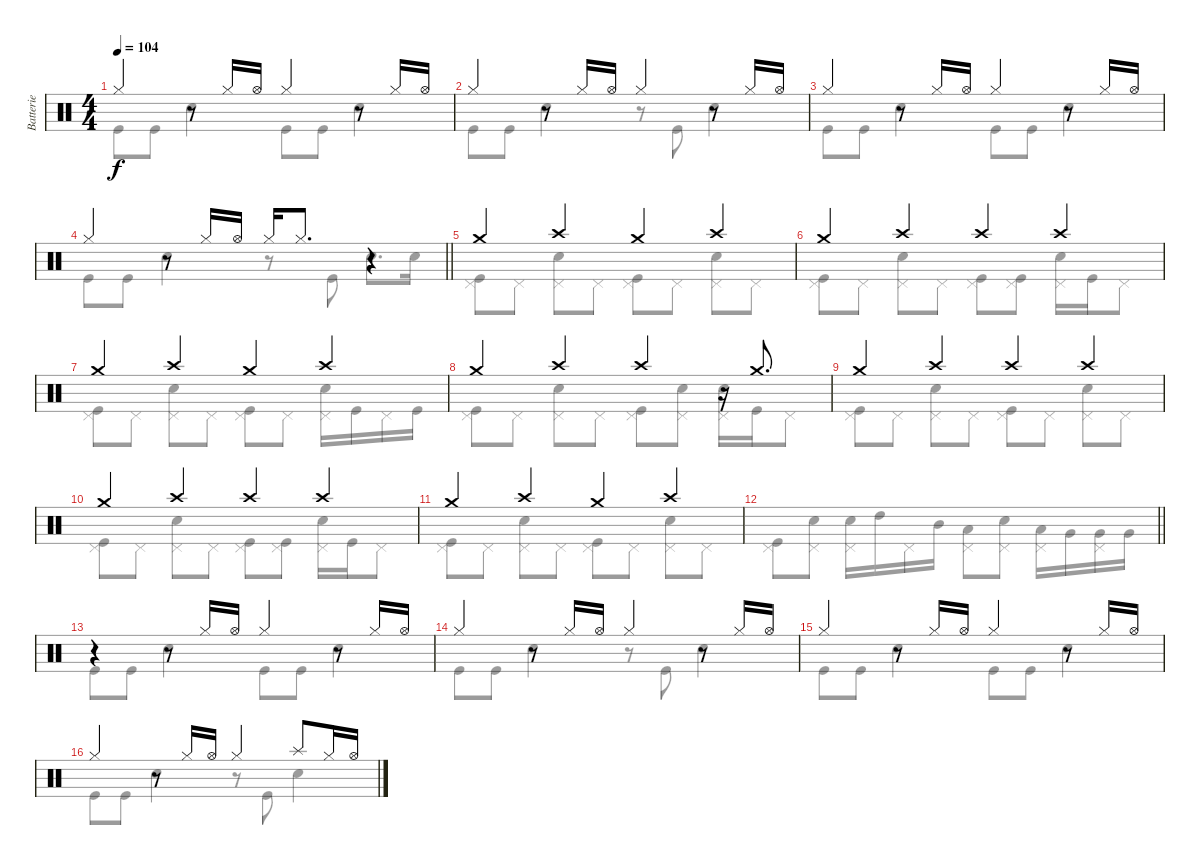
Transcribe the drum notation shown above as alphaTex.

\track ("Batterie" "Batterie") {instrument percussion}
\staff {score}
\articulation defaults
\voice
\ts (4 4)
\tempo 104
\clef neutral
\ks c "Hi-Hat (closed)".4{dy f}
r.8 "Hi-Hat (closed)".16 "Hi-Hat (open)".16 "Hi-Hat (closed)".4 r.8 "Hi-Hat (closed)".16 "Hi-Hat (open)".16 |
"Hi-Hat (closed)".4 r.8 "Hi-Hat (closed)".16 "Hi-Hat (open)".16 "Hi-Hat (closed)".4 r.8 "Hi-Hat (closed)".16 "Hi-Hat (open)".16 |
"Hi-Hat (closed)".4 r.8 "Hi-Hat (closed)".16 "Hi-Hat (open)".16 "Hi-Hat (closed)".4 r.8 "Hi-Hat (closed)".16 "Hi-Hat (open)".16 |
\barLineRight lightlight "Hi-Hat (closed)".4
r.8 "Hi-Hat (closed)".16 "Hi-Hat (open)".16 "Hi-Hat (closed)".16 "Hi-Hat (closed)".8{d} r.4 |
"Crash medium (hit)".4 "Crash high (hit)".4 "Crash medium (hit)".4 "Crash high (hit)".4 |
"Crash medium (hit)".4 "Crash high (hit)".4 "Crash high (hit)".4 "Crash high (hit)".4 |
"Crash medium (hit)".4 "Crash high (hit)".4 "Crash medium (hit)".4 "Crash high (hit)".4 |
"Crash medium (hit)".4 "Crash high (hit)".4 "Crash high (hit)".4 r.16 "Crash medium (hit)".8{d} |
"Crash medium (hit)".4 "Crash high (hit)".4 "Crash high (hit)".4 "Crash high (hit)".4 |
"Crash medium (hit)".4 "Crash high (hit)".4 "Crash high (hit)".4 "Crash high (hit)".4 |
"Crash medium (hit)".4 "Crash high (hit)".4 "Crash medium (hit)".4 "Crash high (hit)".4 |
\barLineRight lightlight
|
r.4 r.8 "Hi-Hat (closed)".16 "Hi-Hat (open)".16 "Hi-Hat (closed)".4 r.8 "Hi-Hat (closed)".16 "Hi-Hat (open)".16 |
"Hi-Hat (closed)".4 r.8 "Hi-Hat (closed)".16 "Hi-Hat (open)".16 "Hi-Hat (closed)".4 r.8 "Hi-Hat (closed)".16 "Hi-Hat (open)".16 |
"Hi-Hat (closed)".4 r.8 "Hi-Hat (closed)".16 "Hi-Hat (open)".16 "Hi-Hat (closed)".4 r.8 "Hi-Hat (closed)".16 "Hi-Hat (open)".16 |
"Hi-Hat (closed)".4 r.8 "Hi-Hat (closed)".16 "Hi-Hat (open)".16 "Hi-Hat (closed)".4 "Splash (hit)".8 "Hi-Hat (closed)".16 "Hi-Hat (open)".16
\voice
\clef neutral
\ottava regular
\simile none
\ks c "Kick (hit)".8{dy f} "Kick (hit)".8 "Snare (hit) 2".4 "Kick (hit)".8 "Kick (hit)".8 "Snare (hit) 2".4
|
"Kick (hit)".8 "Kick (hit)".8 "Snare (hit) 2".4 r.8 "Kick (hit)".8 "Snare (hit) 2".4 |
"Kick (hit)".8 "Kick (hit)".8 "Snare (hit) 2".4 "Kick (hit)".8 "Kick (hit)".8 "Snare (hit) 2".4 |
\barLineRight lightlight "Kick (hit)".8 "Kick (hit)".8 "Snare (hit) 2".4
r.8 "Kick (hit)".8 "Snare (hit) 2".8{d} "Snare (hit) 2".16 |
("Pedal Hi-Hat (hit)" "Kick (hit)").8 "Pedal Hi-Hat (hit)".8 ("Pedal Hi-Hat (hit)" "Snare (hit) 2").8 "Pedal Hi-Hat (hit)".8 ("Pedal Hi-Hat (hit)" "Kick (hit)").8 "Pedal Hi-Hat (hit)".8 ("Pedal Hi-Hat (hit)" "Snare (hit) 2").8 "Pedal Hi-Hat (hit)".8 |
("Pedal Hi-Hat (hit)" "Kick (hit)").8 "Pedal Hi-Hat (hit)".8 ("Pedal Hi-Hat (hit)" "Snare (hit) 2").8 "Pedal Hi-Hat (hit)".8 ("Pedal Hi-Hat (hit)" "Kick (hit)").8 ("Pedal Hi-Hat (hit)" "Kick (hit)").8 ("Pedal Hi-Hat (hit)" "Snare (hit) 2").16 "Kick (hit)".16 "Pedal Hi-Hat (hit)".8 |
("Pedal Hi-Hat (hit)" "Kick (hit)").8 "Pedal Hi-Hat (hit)".8 ("Pedal Hi-Hat (hit)" "Snare (hit) 2").8 "Pedal Hi-Hat (hit)".8 ("Pedal Hi-Hat (hit)" "Kick (hit)").8 "Pedal Hi-Hat (hit)".8 ("Pedal Hi-Hat (hit)" "Snare (hit) 2").16 "Kick (hit)".16 "Pedal Hi-Hat (hit)".16 "Kick (hit)".16 |
("Pedal Hi-Hat (hit)" "Kick (hit)").8 "Pedal Hi-Hat (hit)".8 ("Pedal Hi-Hat (hit)" "Snare (hit) 2").8 "Pedal Hi-Hat (hit)".8 ("Pedal Hi-Hat (hit)" "Kick (hit)").8 ("Pedal Hi-Hat (hit)" "Snare (hit) 2").8 ("Pedal Hi-Hat (hit)" "Snare (hit) 2").16 "Kick (hit)".16 "Pedal Hi-Hat (hit)".8 |
("Pedal Hi-Hat (hit)" "Kick (hit)").8 "Pedal Hi-Hat (hit)".8 ("Pedal Hi-Hat (hit)" "Snare (hit) 2").8 "Pedal Hi-Hat (hit)".8 ("Pedal Hi-Hat (hit)" "Kick (hit)").8 "Pedal Hi-Hat (hit)".8 ("Pedal Hi-Hat (hit)" "Snare (hit) 2").8 "Pedal Hi-Hat (hit)".8 |
("Pedal Hi-Hat (hit)" "Kick (hit)").8 "Pedal Hi-Hat (hit)".8 ("Pedal Hi-Hat (hit)" "Snare (hit) 2").8 "Pedal Hi-Hat (hit)".8 ("Pedal Hi-Hat (hit)" "Kick (hit)").8 ("Pedal Hi-Hat (hit)" "Kick (hit)").8 ("Pedal Hi-Hat (hit)" "Snare (hit) 2").16 "Kick (hit)".16 "Pedal Hi-Hat (hit)".8 |
("Pedal Hi-Hat (hit)" "Kick (hit)").8 "Pedal Hi-Hat (hit)".8 ("Pedal Hi-Hat (hit)" "Snare (hit) 2").8 "Pedal Hi-Hat (hit)".8 ("Pedal Hi-Hat (hit)" "Kick (hit)").8 "Pedal Hi-Hat (hit)".8 ("Pedal Hi-Hat (hit)" "Snare (hit) 2").8 "Pedal Hi-Hat (hit)".8 |
\barLineRight lightlight
("Pedal Hi-Hat (hit)" "Kick (hit)").8 ("Pedal Hi-Hat (hit)" "Snare (hit) 2").8 ("Pedal Hi-Hat (hit)" "Snare (hit) 2").16 "High Tom (hit)".16 "Pedal Hi-Hat (hit)".16 "Mid Tom (hit)".16 ("Pedal Hi-Hat (hit)" "Low Tom (hit)").8 ("Pedal Hi-Hat (hit)" "Snare (hit) 2").8 ("Pedal Hi-Hat (hit)" "Low Tom (hit)").16 "Very Low Tom (hit)".16 ("Pedal Hi-Hat (hit)" "Very Low Tom (hit)").16 "Very Low Tom (hit)".16 |
"Kick (hit)".8 "Kick (hit)".8 "Snare (hit) 2".4 "Kick (hit)".8 "Kick (hit)".8 "Snare (hit) 2".4 |
"Kick (hit)".8 "Kick (hit)".8 "Snare (hit) 2".4 r.8 "Kick (hit)".8 "Snare (hit) 2".4 |
"Kick (hit)".8 "Kick (hit)".8 "Snare (hit) 2".4 "Kick (hit)".8 "Kick (hit)".8 "Snare (hit) 2".4 |
"Kick (hit)".8 "Kick (hit)".8 "Snare (hit) 2".4 r.8 "Kick (hit)".8 "Snare (hit) 2".4
